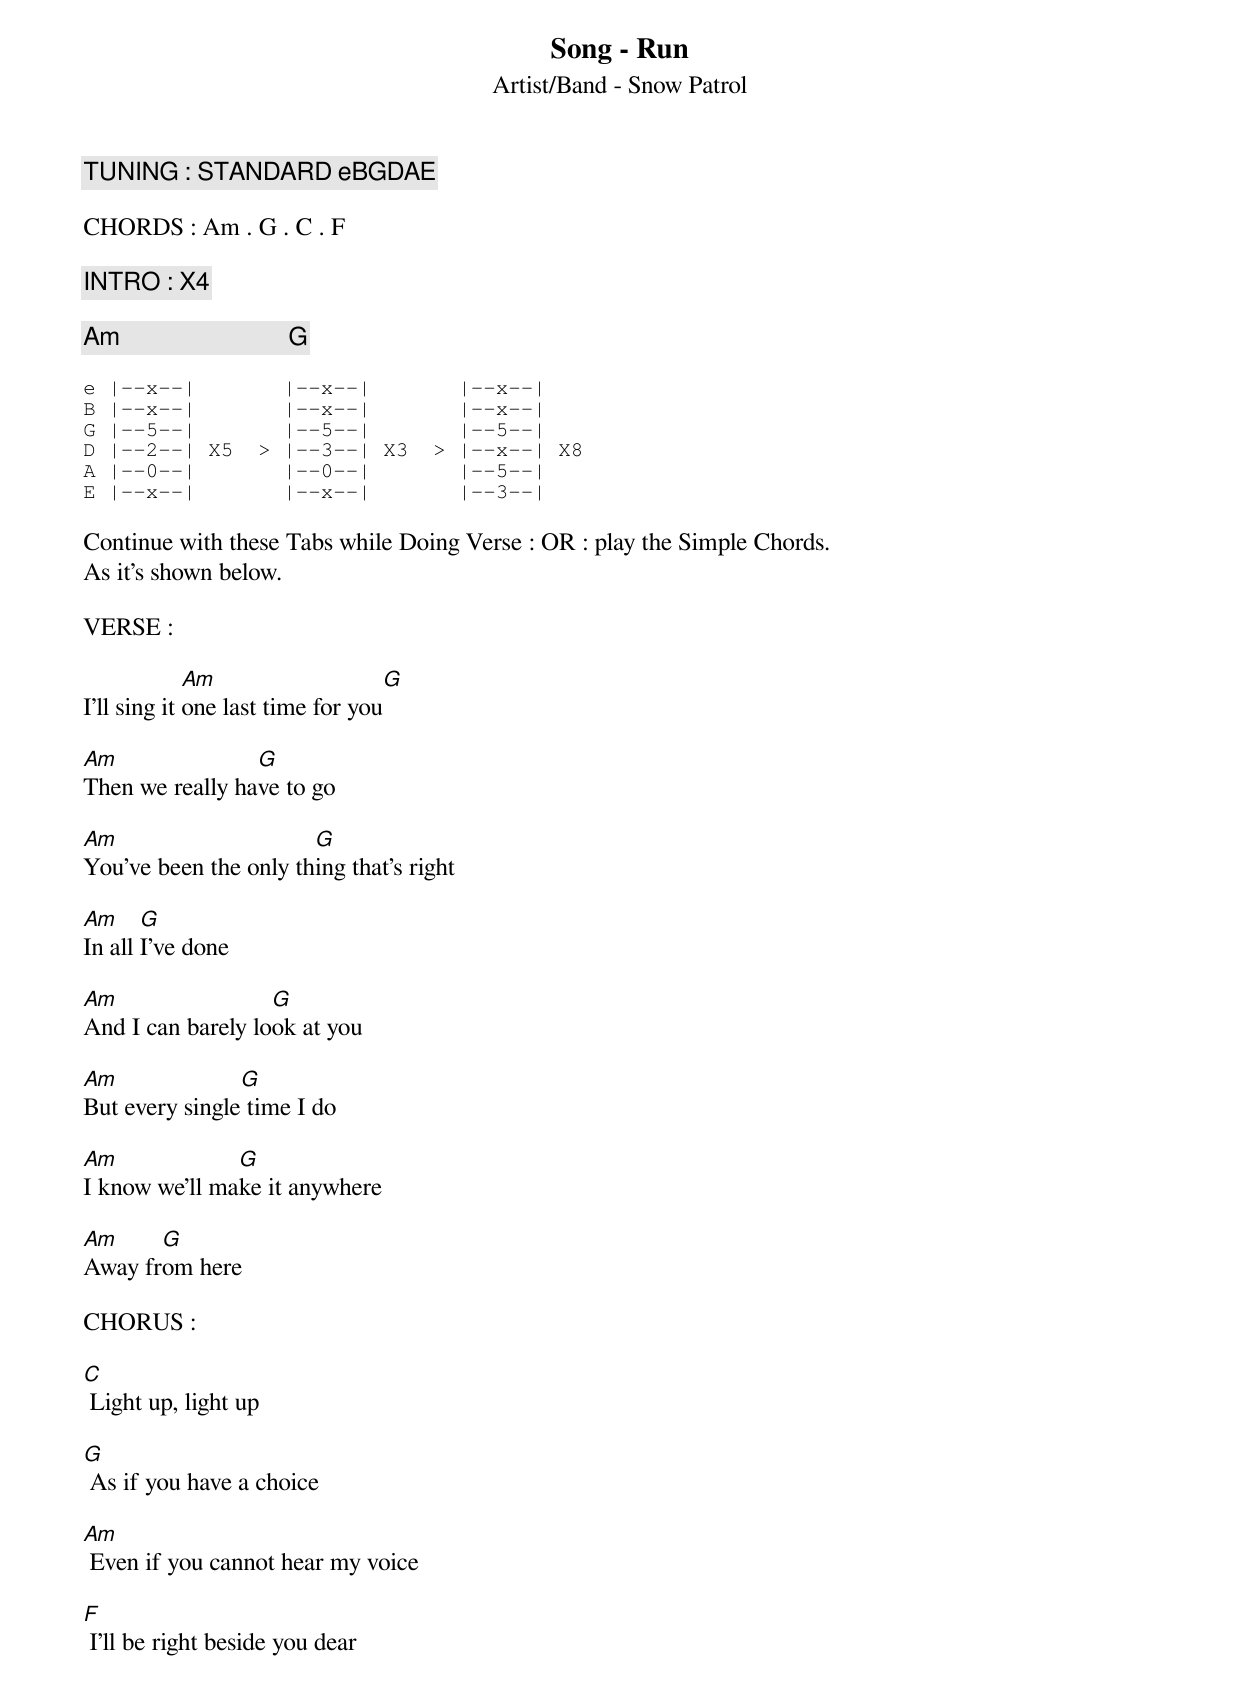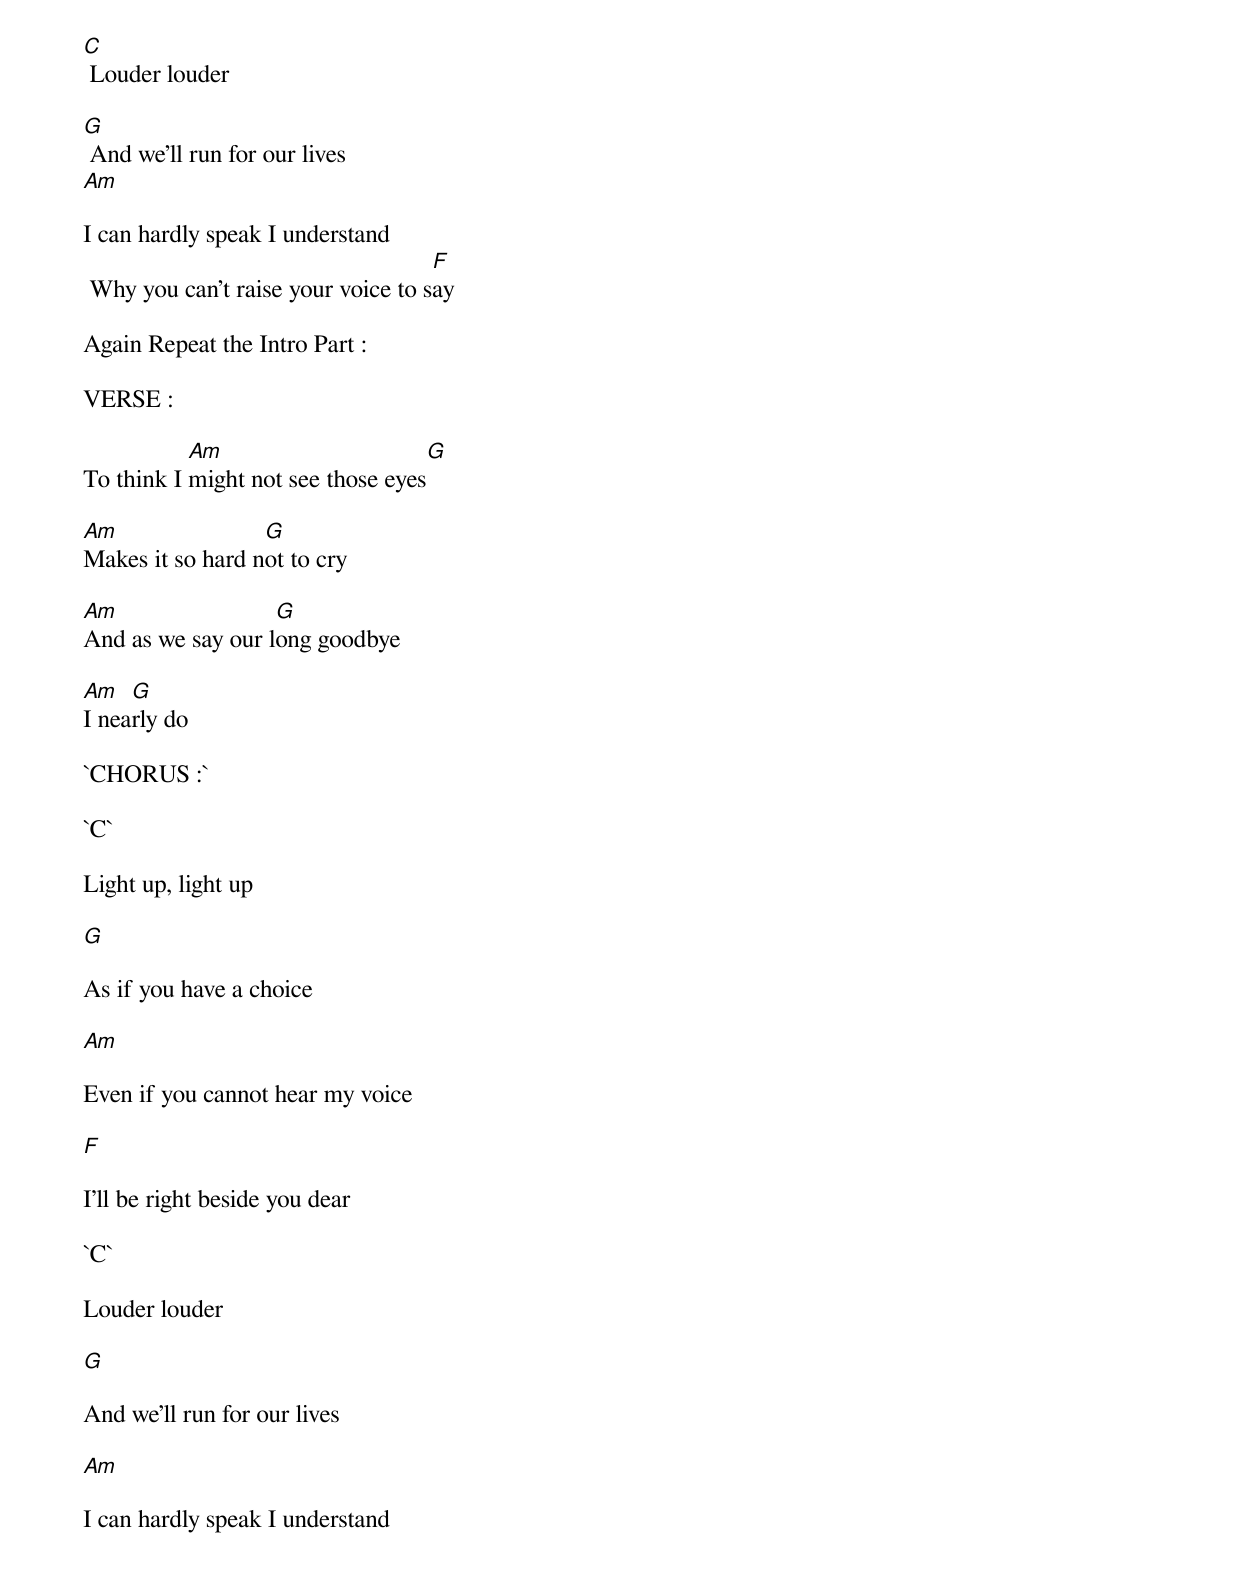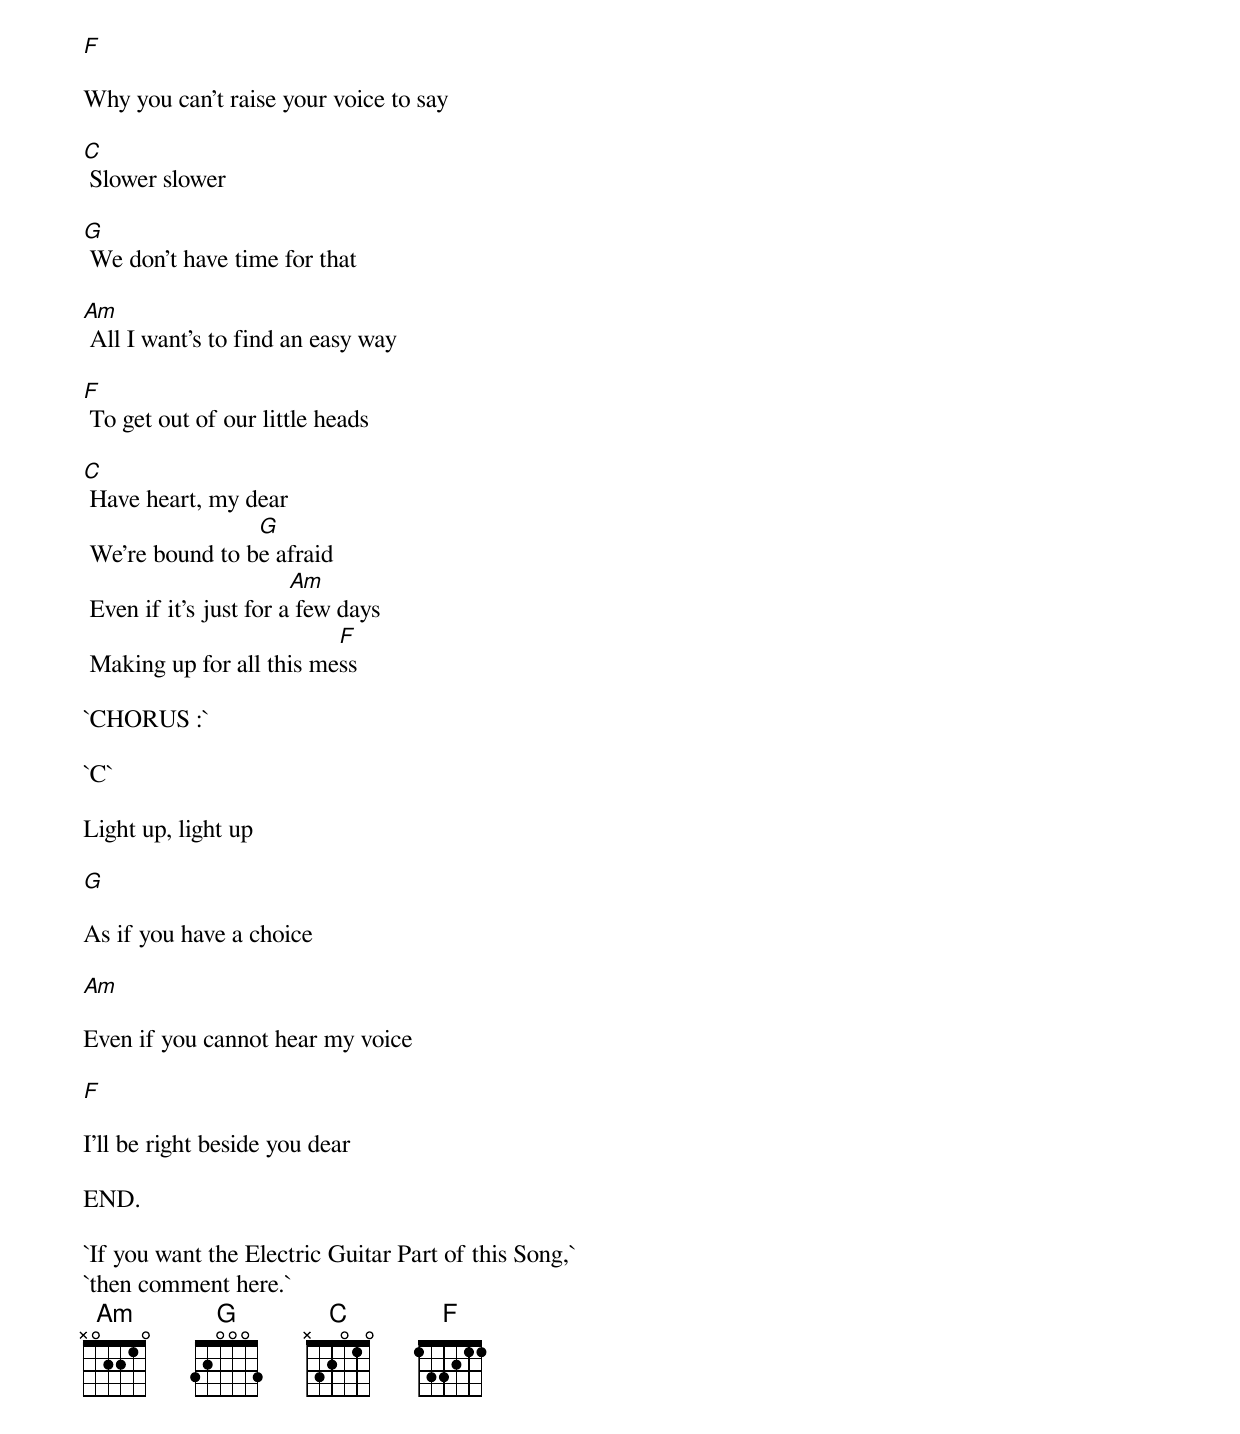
Song - Run
Artist/Band - Snow Patrol

TUNING : STANDARD [eBGDAE]

CHORDS : Am . G . C . F

INTRO : X4

    Am                           G

e |--x--|       |--x--|       |--x--|
B |--x--|       |--x--|       |--x--|
G |--5--|       |--5--|       |--5--|
D |--2--| X5  > |--3--| X3  > |--x--| X8
A |--0--|       |--0--|       |--5--|
E |--x--|       |--x--|       |--3--|

Continue with these Tabs while Doing Verse : OR : play the Simple Chords.
As it's shown below.

VERSE :

             Am                    G
I'll sing it one last time for you

Am               G
Then we really have to go

Am                     G
You've been the only thing that's right

Am     G
In all I've done

Am                 G
And I can barely look at you

Am              G
But every single time I do

Am             G
I know we'll make it anywhere

Am     G
Away from here

CHORUS :

C
 Light up, light up

G
 As if you have a choice

Am
 Even if you cannot hear my voice

F
 I'll be right beside you dear

C
 Louder louder

G
 And we'll run for our lives
                       Am

I can hardly speak I understand
                                    F
 Why you can't raise your voice to say

Again Repeat the Intro Part :

VERSE :

           Am                      G
To think I might not see those eyes

Am                G
Makes it so hard not to cry

Am                 G
And as we say our long goodbye

Am   G
I nearly do

`CHORUS :`

`C`

Light up, light up

G

As if you have a choice

Am

Even if you cannot hear my voice

F

I'll be right beside you dear

`C`

Louder louder

G

And we'll run for our lives

Am

I can hardly speak I understand

F

Why you can't raise your voice to say

C
 Slower slower

G
 We don't have time for that

Am
 All I want's to find an easy way

F
 To get out of our little heads

C
 Have heart, my dear
                 G
 We're bound to be afraid
                        Am
 Even if it's just for a few days
                          F
 Making up for all this mess

`CHORUS :`

`C`

Light up, light up

G

As if you have a choice

Am

Even if you cannot hear my voice

F

I'll be right beside you dear

END.

`If you want the Electric Guitar Part of this Song,`
`then comment here.`
